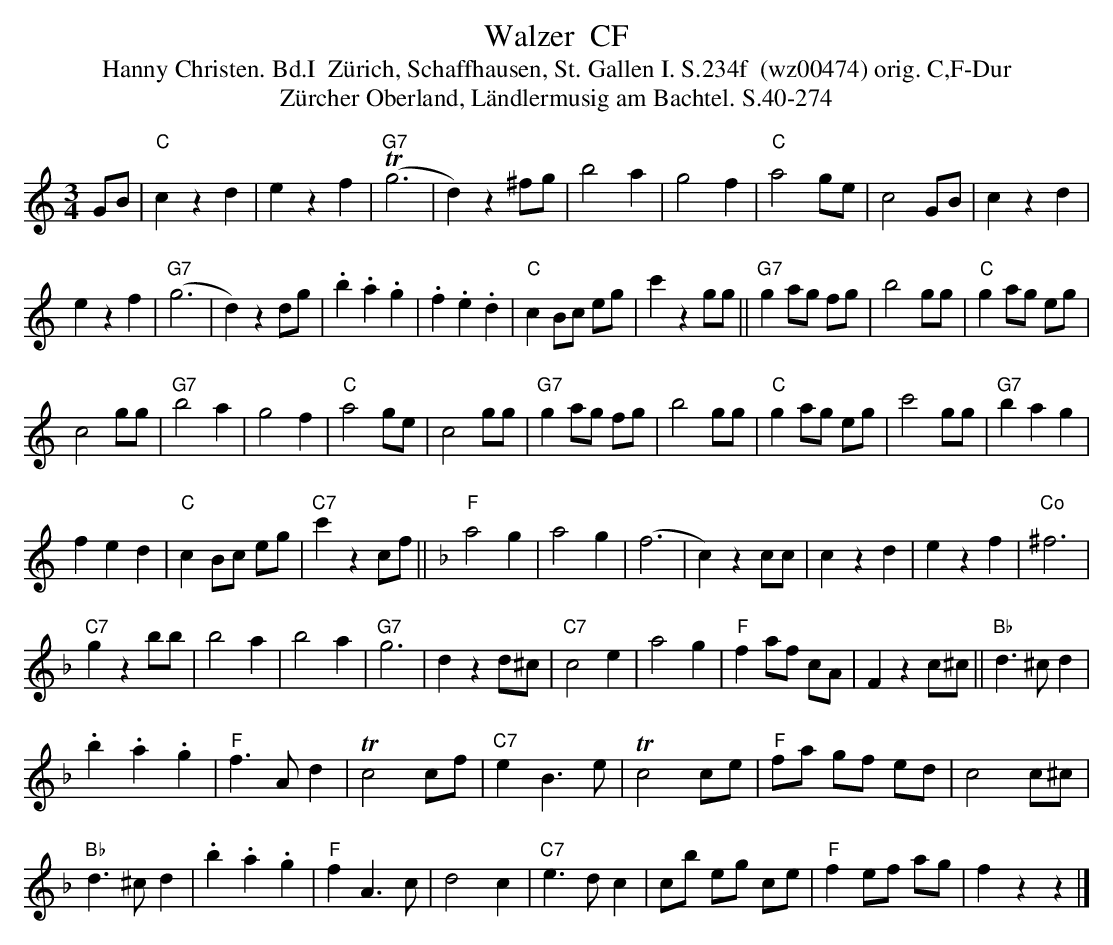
X:1
T: Walzer  CF
T:Hanny Christen. Bd.I  Z\"urich, Schaffhausen, St. Gallen I. S.234f  (wz00474) orig. C,F-Dur
T: Z\"urcher Oberland, L\"andlermusig am Bachtel. S.40-274
M:3/4
L:1/4
K:C %%MIDI gchordon
G/B/ | "C"czd | ezf | "G7"(Tg3 | d)z^f/g/ | b2a | g2f | "C"a2g/e/ | c2G/B/ | czd |
ezf | "G7"(g3 | d)zd/g/ | .b.a.g | .f.e.d | "C"cB/c/ e/g/ | c'zg/g/ || "G7"g a/g/ f/g/ | b2g/g/ | "C"ga/g/ e/g/ |
c2 g/g/ | "G7"b2a | g2f | "C"a2g/e/ | c2g/g/ | "G7"ga/g/ f/g/ | b2g/g/ | "C"ga/g/ e/g/ | c'2g/g/ | "G7"bag |
fed | "C"cB/c/ e/g/ | "C7"c'zc/f/ || [K:F] "F"a2g | a2g | (f3 | c)zc/c/ | czd | ezf | "Co"^f3 |
"C7"gzb/b/ | b2a | b2a | "G7"g3 | dzd/^c/ | "C7"c2e | a2g | "F"fa/f/ c/A/ | Fzc/^c/ || "Bb"d>^cd |
.b.a.g | "F"f>Ad | Tc2c/f/ | "C7"eB>e | Tc2c/e/ | "F"f/a/ g/f/ e/d/ | c2c/^c/ |
"Bb"d>^cd | .b.a.g | "F"fA>c | d2c | "C7"e>dc | c/b/ e/g/ c/e/ | "F"fe/f/ a/g/ | fzz |]
